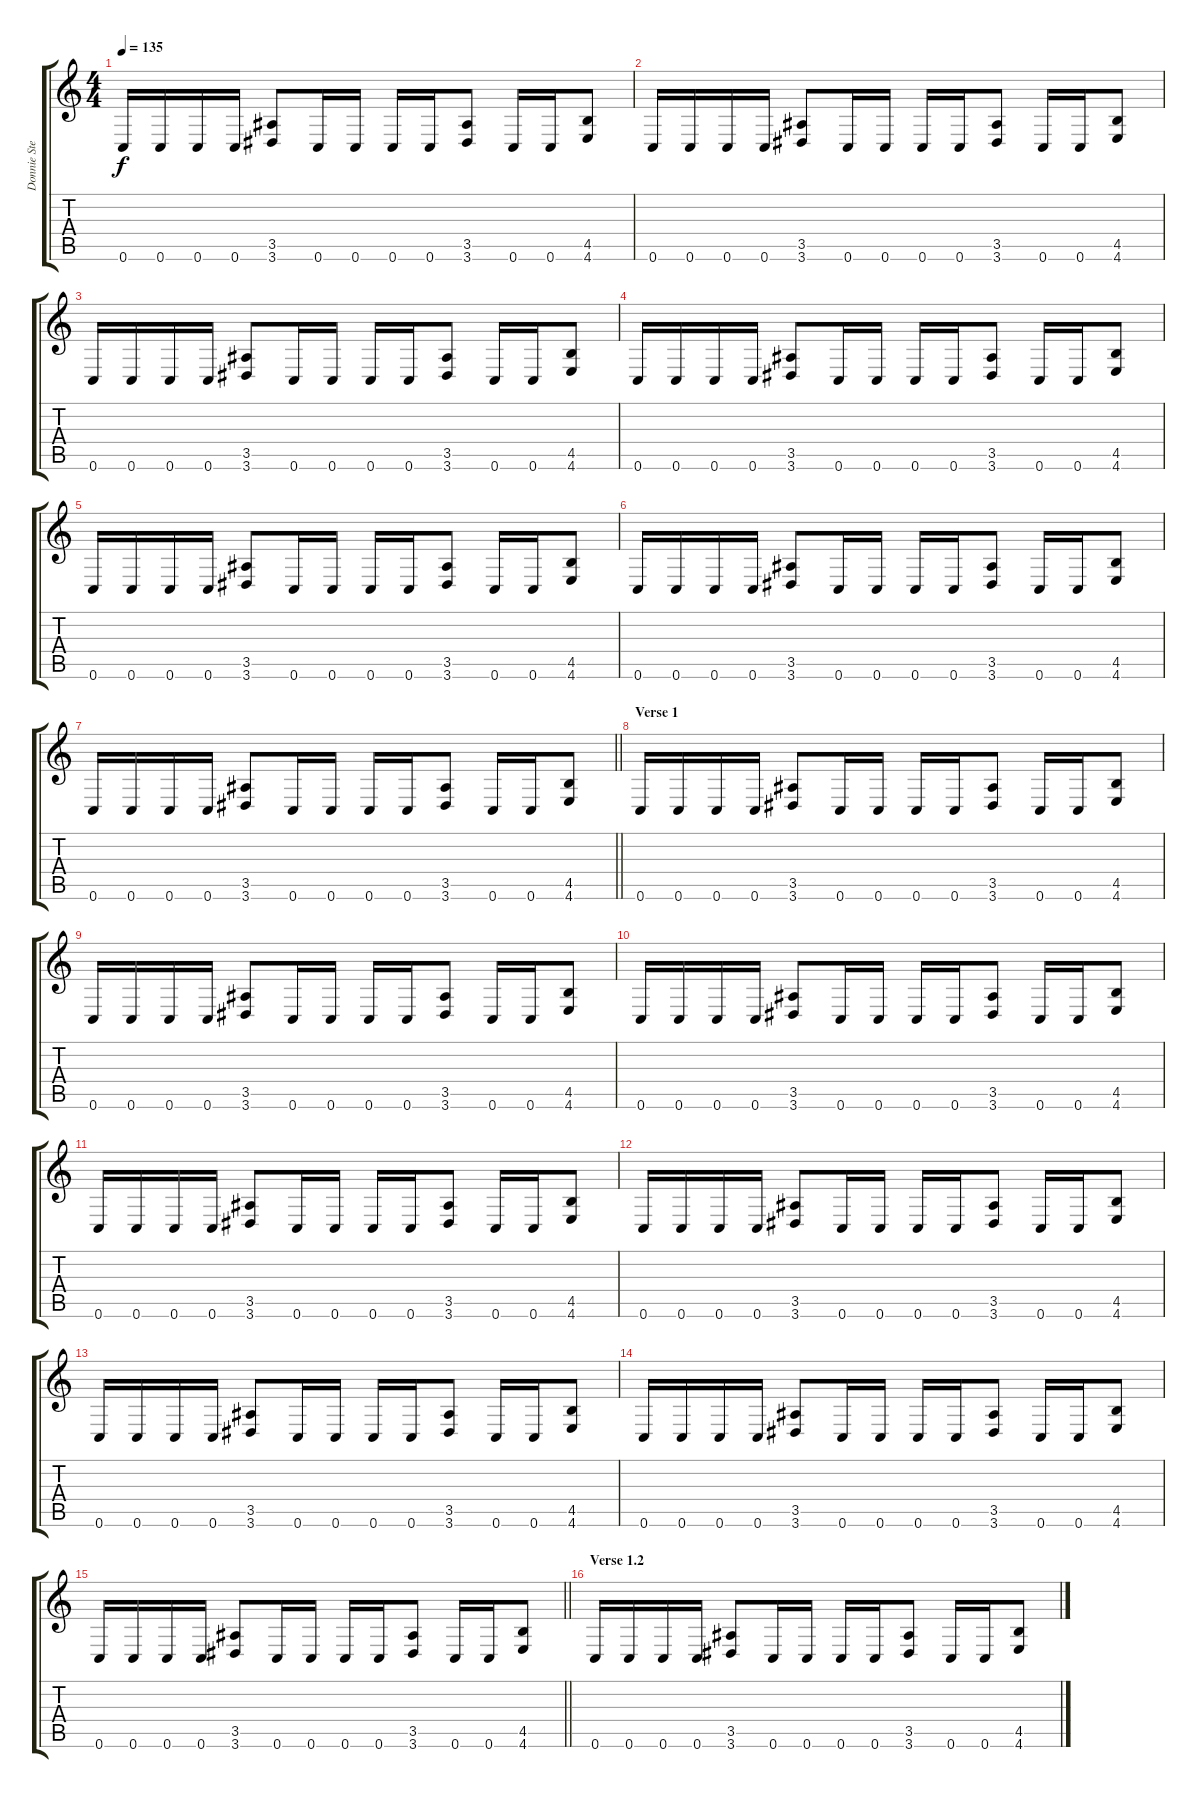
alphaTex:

\track ("Donnie Steele" "Donnie Ste") {instrument distortionguitar}
\staff {score tabs}
\tuning (D4 A3 F3 C3 G2 C2) {hide}
\ts (4 4)
\tempo 135
\clef g2
\ks c
0.6.16{dy f} 0.6.16 0.6.16 0.6.16 (3.5 3.6).8 0.6.16 0.6.16 0.6.16 0.6.16 (3.5 3.6).8 0.6.16 0.6.16 (4.5 4.6).8 |
0.6.16 0.6.16 0.6.16 0.6.16 (3.5 3.6).8 0.6.16 0.6.16 0.6.16 0.6.16 (3.5 3.6).8 0.6.16 0.6.16 (4.5 4.6).8 |
0.6.16 0.6.16 0.6.16 0.6.16 (3.5 3.6).8 0.6.16 0.6.16 0.6.16 0.6.16 (3.5 3.6).8 0.6.16 0.6.16 (4.5 4.6).8 |
0.6.16 0.6.16 0.6.16 0.6.16 (3.5 3.6).8 0.6.16 0.6.16 0.6.16 0.6.16 (3.5 3.6).8 0.6.16 0.6.16 (4.5 4.6).8 |
0.6.16 0.6.16 0.6.16 0.6.16 (3.5 3.6).8 0.6.16 0.6.16 0.6.16 0.6.16 (3.5 3.6).8 0.6.16 0.6.16 (4.5 4.6).8 |
0.6.16 0.6.16 0.6.16 0.6.16 (3.5 3.6).8 0.6.16 0.6.16 0.6.16 0.6.16 (3.5 3.6).8 0.6.16 0.6.16 (4.5 4.6).8 |
\barLineRight lightlight
0.6.16 0.6.16 0.6.16 0.6.16 (3.5 3.6).8 0.6.16 0.6.16 0.6.16 0.6.16 (3.5 3.6).8 0.6.16 0.6.16 (4.5 4.6).8 |
\section ("" "Verse 1")
0.6.16 0.6.16 0.6.16 0.6.16 (3.5 3.6).8 0.6.16 0.6.16 0.6.16 0.6.16 (3.5 3.6).8 0.6.16 0.6.16 (4.5 4.6).8 |
0.6.16 0.6.16 0.6.16 0.6.16 (3.5 3.6).8 0.6.16 0.6.16 0.6.16 0.6.16 (3.5 3.6).8 0.6.16 0.6.16 (4.5 4.6).8 |
0.6.16 0.6.16 0.6.16 0.6.16 (3.5 3.6).8 0.6.16 0.6.16 0.6.16 0.6.16 (3.5 3.6).8 0.6.16 0.6.16 (4.5 4.6).8 |
0.6.16 0.6.16 0.6.16 0.6.16 (3.5 3.6).8 0.6.16 0.6.16 0.6.16 0.6.16 (3.5 3.6).8 0.6.16 0.6.16 (4.5 4.6).8 |
0.6.16 0.6.16 0.6.16 0.6.16 (3.5 3.6).8 0.6.16 0.6.16 0.6.16 0.6.16 (3.5 3.6).8 0.6.16 0.6.16 (4.5 4.6).8 |
0.6.16 0.6.16 0.6.16 0.6.16 (3.5 3.6).8 0.6.16 0.6.16 0.6.16 0.6.16 (3.5 3.6).8 0.6.16 0.6.16 (4.5 4.6).8 |
0.6.16 0.6.16 0.6.16 0.6.16 (3.5 3.6).8 0.6.16 0.6.16 0.6.16 0.6.16 (3.5 3.6).8 0.6.16 0.6.16 (4.5 4.6).8 |
\barLineRight lightlight
0.6.16 0.6.16 0.6.16 0.6.16 (3.5 3.6).8 0.6.16 0.6.16 0.6.16 0.6.16 (3.5 3.6).8 0.6.16 0.6.16 (4.5 4.6).8 |
\section ("" "Verse 1.2")
0.6.16 0.6.16 0.6.16 0.6.16 (3.5 3.6).8 0.6.16 0.6.16 0.6.16 0.6.16 (3.5 3.6).8 0.6.16 0.6.16 (4.5 4.6).8
